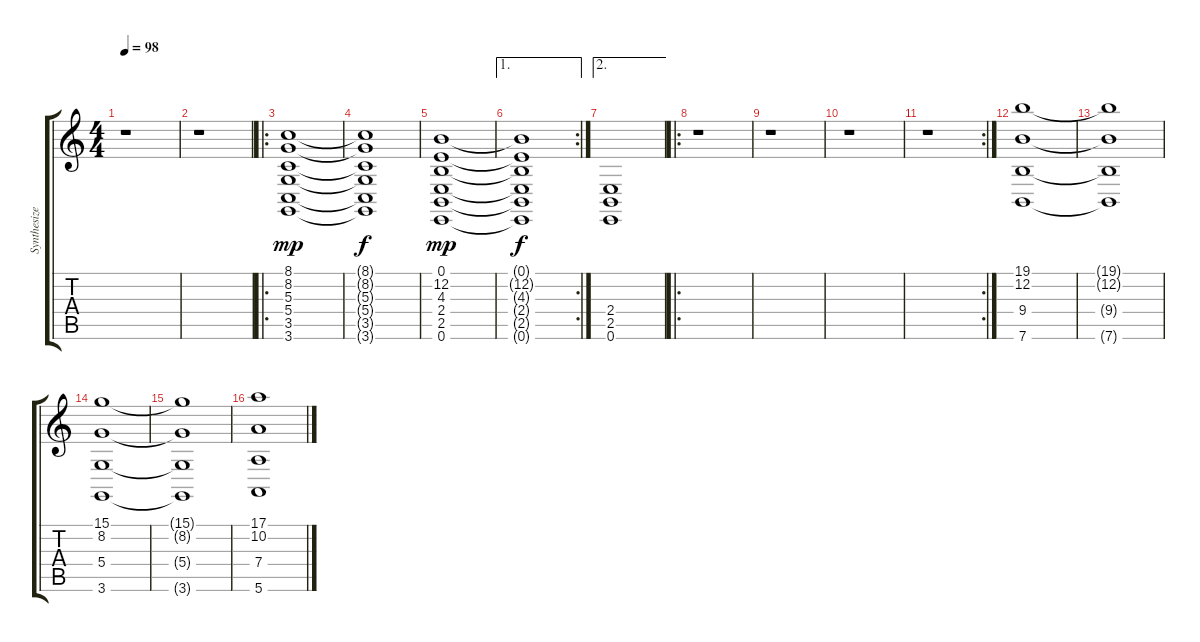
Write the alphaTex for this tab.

\track ("Synthesizer" "Synthesize") {instrument drawbarorgan}
\staff {score tabs}
\tuning (E4 B3 G3 D3 A2 E2) {hide}
\ts (4 4)
\tempo 98
\clef g2
\ks c
r.1{dy f} |
r.1 |
\ro
(8.1 8.2 5.3 5.4 3.5 3.6).1{dy mp} |
(8.1{t} 8.2{t} 5.3{t} 5.4{t} 3.5{t} 3.6{t}).1{dy f} |
(0.1 12.2 4.3 2.4 2.5 0.6).1{dy mp} |
\ae 1
\rc 2
(0.1{t} 12.2{t} 4.3{t} 2.4{t} 2.5{t} 0.6{t}).1{dy f} |
\ae 2
(2.4 2.5 0.6).1{volume 0} |
\ro
r.1 |
r.1 |
r.1 |
\rc 2
r.1 |
(19.1 12.2 9.4 7.6).1 |
(19.1{t} 12.2{t} 9.4{t} 7.6{t}).1 |
(15.1 8.2 5.4 3.6).1 |
(15.1{t} 8.2{t} 5.4{t} 3.6{t}).1 |
(17.1 10.2 7.4 5.6).1
